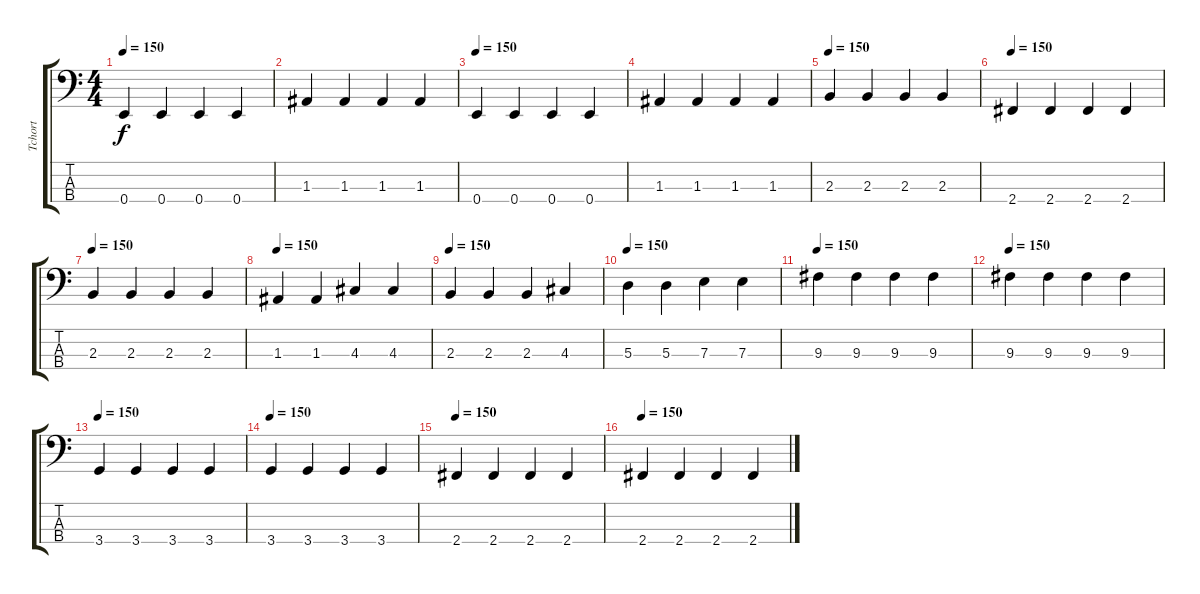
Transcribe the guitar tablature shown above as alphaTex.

\track ("Tchort" "Tchort") {instrument electricbasspick}
\staff {score tabs}
\tuning (G2 D2 A1 E1) {hide}
\ts (4 4)
\tempo 150
\clef f4
\ks c
0.4.4{dy f} 0.4.4 0.4.4 0.4.4 |
1.3.4 1.3.4 1.3.4 1.3.4 |
\tempo 150
0.4.4 0.4.4 0.4.4 0.4.4 |
1.3.4 1.3.4 1.3.4 1.3.4 |
\tempo 150
2.3.4 2.3.4 2.3.4 2.3.4 |
\tempo 150
2.4.4 2.4.4 2.4.4 2.4.4 |
\tempo 150
2.3.4 2.3.4 2.3.4 2.3.4 |
\tempo 150
1.3.4 1.3.4 4.3.4 4.3.4 |
\tempo 150
2.3.4 2.3.4 2.3.4 4.3.4 |
\tempo 150
5.3.4 5.3.4 7.3.4 7.3.4 |
\tempo 150
9.3.4 9.3.4 9.3.4 9.3.4 |
\tempo 150
9.3.4 9.3.4 9.3.4 9.3.4 |
\tempo 150
3.4.4 3.4.4 3.4.4 3.4.4 |
\tempo 150
3.4.4 3.4.4 3.4.4 3.4.4 |
\tempo 150
2.4.4 2.4.4 2.4.4 2.4.4 |
\tempo 150
2.4.4 2.4.4 2.4.4 2.4.4
